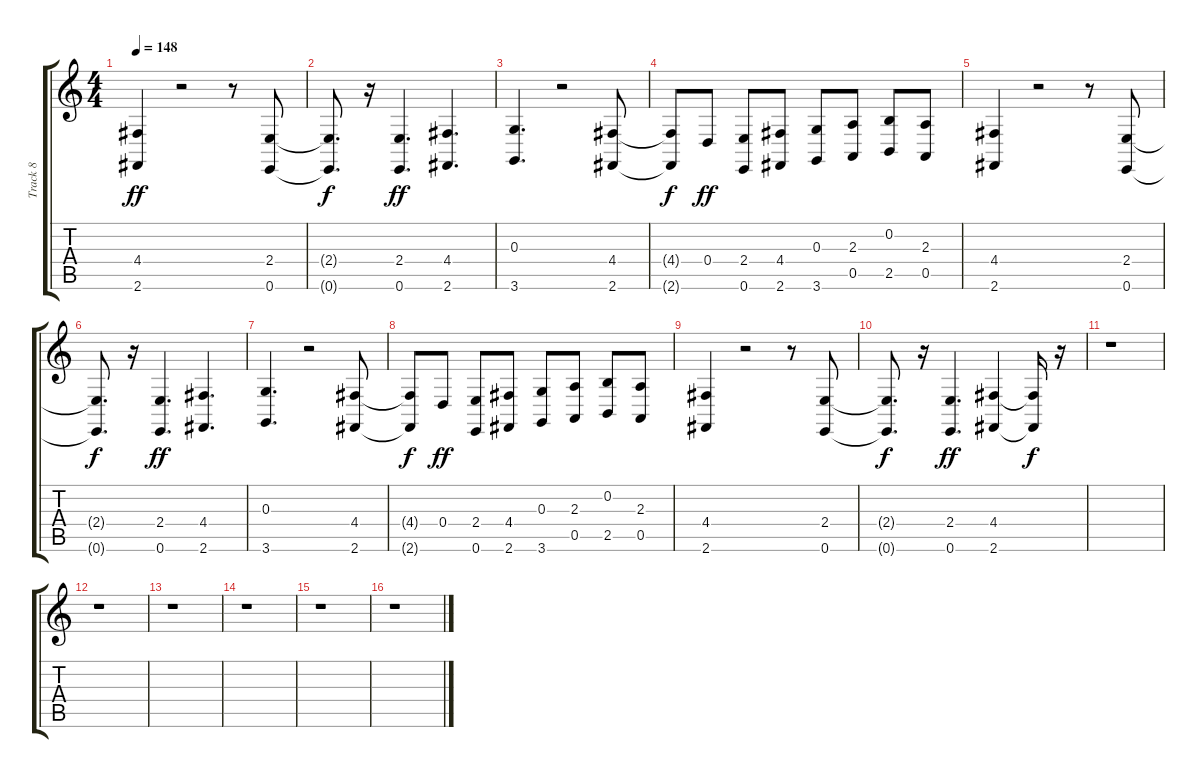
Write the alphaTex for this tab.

\track ("Track 8" "Track 8") {instrument stringensemble1}
\staff {score tabs}
\tuning (E4 B3 G3 D3 A2 E2) {hide}
\ts (4 4)
\tempo 148
\clef g2
\ks c
(4.4 2.6).4{dy ff} r.2 r.8 (2.4 0.6).8 |
(2.4{t} 0.6{t}).8{d dy f} r.16 (2.4 0.6).4{d dy ff} (4.4 2.6).4{d} |
(0.3 3.6).4{d} r.2 (4.4 2.6).8 |
(4.4{t} 2.6{t}).8{dy f} 0.4.8{dy ff} (2.4 0.6).8 (4.4 2.6).8 (0.3 3.6).8 (2.3 0.5).8 (0.2 2.5).8 (2.3 0.5).8 |
(4.4 2.6).4 r.2 r.8 (2.4 0.6).8 |
(2.4{t} 0.6{t}).8{d dy f} r.16 (2.4 0.6).4{d dy ff} (4.4 2.6).4{d} |
(0.3 3.6).4{d} r.2 (4.4 2.6).8 |
(4.4{t} 2.6{t}).8{dy f} 0.4.8{dy ff} (2.4 0.6).8 (4.4 2.6).8 (0.3 3.6).8 (2.3 0.5).8 (0.2 2.5).8 (2.3 0.5).8 |
(4.4 2.6).4 r.2 r.8 (2.4 0.6).8 |
(2.4{t} 0.6{t}).8{d dy f} r.16 (2.4 0.6).4{d dy ff} (4.4 2.6).4 (4.4{t} 2.6{t}).16{dy f} r.16 |
r.1 |
r.1 |
r.1 |
r.1 |
r.1 |
r.1
